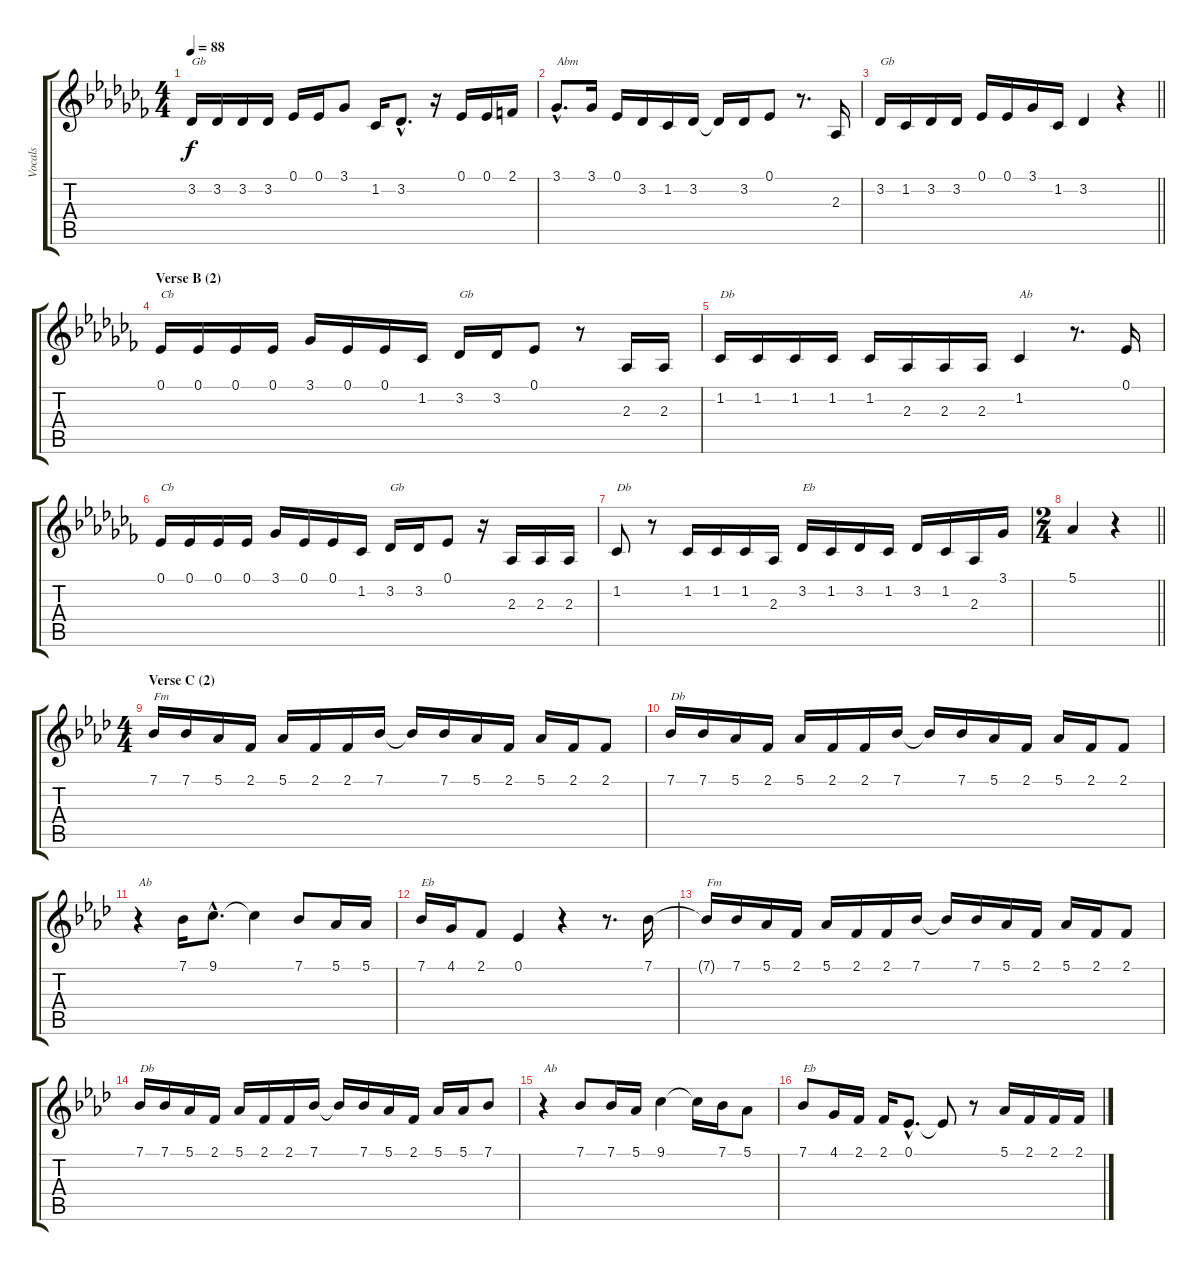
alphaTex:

\track ("Vocals" "Vocals") {instrument sopranosax}
\staff {score tabs}
\tuning (Eb4 Bb3 Gb3 Db3 Ab2 Eb2) {hide}
\ts (4 4)
\tempo 88
\clef g2
\ks abminor
3.2.16{txt "Gb" dy f} 3.2.16 3.2.16 3.2.16 0.1.16 0.1.16 3.1.8 1.2.16 3.2{hac}.8{d} r.16 0.1.16 0.1.16 2.1.16 |
3.1{hac}.8{d txt "Abm"} 3.1.16 0.1.16 3.2.16 1.2.16 3.2.16 3.2{t}.16 3.2.16 0.1.8 r.8{d} 2.3.16 |
\barLineRight lightlight
3.2.16{txt "Gb"} 1.2.16 3.2.16 3.2.16 0.1.16 0.1.16 3.1.16 1.2.16 3.2.4 r.4 |
\section ("" "Verse B (2)")
0.1.16{txt "Cb"} 0.1.16 0.1.16 0.1.16 3.1.16 0.1.16 0.1.16 1.2.16 3.2.16{txt "Gb"} 3.2.16 0.1.8 r.8 2.3.16 2.3.16 |
1.2.16{txt "Db"} 1.2.16 1.2.16 1.2.16 1.2.16 2.3.16 2.3.16 2.3.16 1.2.4{txt "Ab"} r.8{d} 0.1.16 |
0.1.16{txt "Cb"} 0.1.16 0.1.16 0.1.16 3.1.16 0.1.16 0.1.16 1.2.16 3.2.16{txt "Gb"} 3.2.16 0.1.8 r.16 2.3.16 2.3.16 2.3.16 |
1.2.8{txt "Db"} r.8 1.2.16 1.2.16 1.2.16 2.3.16 3.2.16{txt "Eb"} 1.2.16 3.2.16 1.2.16 3.2.16 1.2.16 2.3.16 3.1.16 |
\ts (2 4)
\barLineRight lightlight
5.1.4 r.4 |
\ts (4 4)
\section ("" "Verse C (2)")
\ks fminor
7.1.16{txt "Fm"} 7.1.16 5.1.16 2.1.16 5.1.16 2.1.16 2.1.16 7.1.16 7.1{t}.16 7.1.16 5.1.16 2.1.16 5.1.16 2.1.16 2.1.8 |
7.1.16{txt "Db"} 7.1.16 5.1.16 2.1.16 5.1.16 2.1.16 2.1.16 7.1.16 7.1{t}.16 7.1.16 5.1.16 2.1.16 5.1.16 2.1.16 2.1.8 |
r.4{txt "Ab"} 7.1.16 9.1{hac}.8{d} 9.1{t}.4 7.1.8 5.1.16 5.1.16 |
7.1.16{txt "Eb"} 4.1.16 2.1.8 0.1.4 r.4 r.8{d} 7.1.16 |
7.1{t}.16{txt "Fm"} 7.1.16 5.1.16 2.1.16 5.1.16 2.1.16 2.1.16 7.1.16 7.1{t}.16 7.1.16 5.1.16 2.1.16 5.1.16 2.1.16 2.1.8 |
7.1.16{txt "Db"} 7.1.16 5.1.16 2.1.16 5.1.16 2.1.16 2.1.16 7.1.16 7.1{t}.16 7.1.16 5.1.16 2.1.16 5.1.16 5.1.16 7.1.8 |
r.4{txt "Ab"} 7.1.8 7.1.16 5.1.16 9.1.4 9.1{t}.16 7.1.16 5.1.8 |
7.1.8{txt "Eb"} 4.1.16 2.1.16 2.1.16 0.1{hac}.8{d} 0.1{t}.8 r.8 5.1.16 2.1.16 2.1.16 2.1.16
